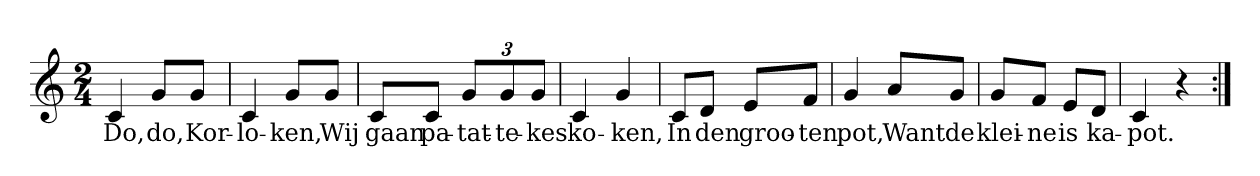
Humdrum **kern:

**kern	**text
*part1	*part1
*staff1	*staff1
*clefG2	*
*k[]	*
*C:	*
*M2/4	*
*MM120	*
=1	=1
4c	Do,
8g/L	do,
8g/J	Kor-
=2	=2
4c	-lo-
8g/L	-ken,
8g/J	Wij
=3	=3
8c/L	gaan
8c/J	pa-
12g/L	-tat-
12g/	-te-
12g/J	-kes
=4	=4
4c	ko-
4g	-ken,
=5	=5
8c/L	In
8d/J	den
8e/L	groo-
8f/J	-ten
=6	=6
4g	pot,
8a/L	Want
8g/J	de
=7	=7
8g/L	klei-
8f/J	-ne
8e/L	is
8d/J	ka-
=8	=8
4c	-pot.
4r	.
=:|!	=:|!
*-	*-
